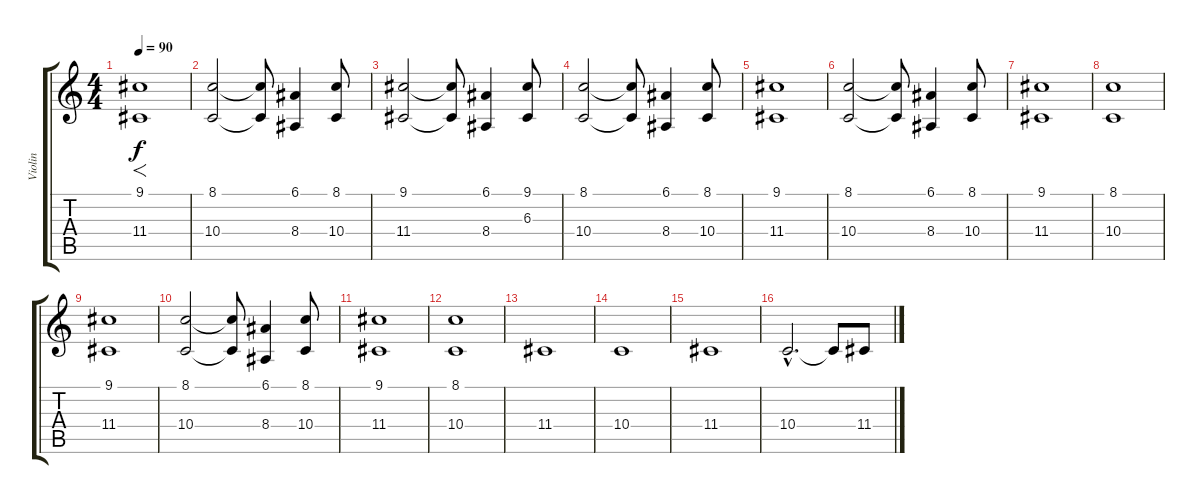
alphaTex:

\track ("Violin" "Violin") {instrument stringensemble1}
\staff {score tabs}
\tuning (E4 B3 G3 D3 A2 E2) {hide}
\ts (4 4)
\tempo 90
\clef g2
\ks c
(9.1 11.4).1{f dy f} |
(8.1 10.4).2 (8.1{t} 10.4{t}).8 (6.1 8.4).4 (8.1 10.4).8 |
(9.1 11.4).2 (9.1{t} 11.4{t}).8 (6.1 8.4).4 (9.1 6.3).8 |
(8.1 10.4).2 (8.1{t} 10.4{t}).8 (6.1 8.4).4 (8.1 10.4).8 |
(9.1 11.4).1 |
(8.1 10.4).2 (8.1{t} 10.4{t}).8 (6.1 8.4).4 (8.1 10.4).8 |
(9.1 11.4).1 |
(8.1 10.4).1 |
(9.1 11.4).1 |
(8.1 10.4).2 (8.1{t} 10.4{t}).8 (6.1 8.4).4 (8.1 10.4).8 |
(9.1 11.4).1 |
(8.1 10.4).1 |
11.4.1 |
10.4.1 |
11.4.1 |
10.4{hac}.2{d} 10.4{t}.8 11.4.8
